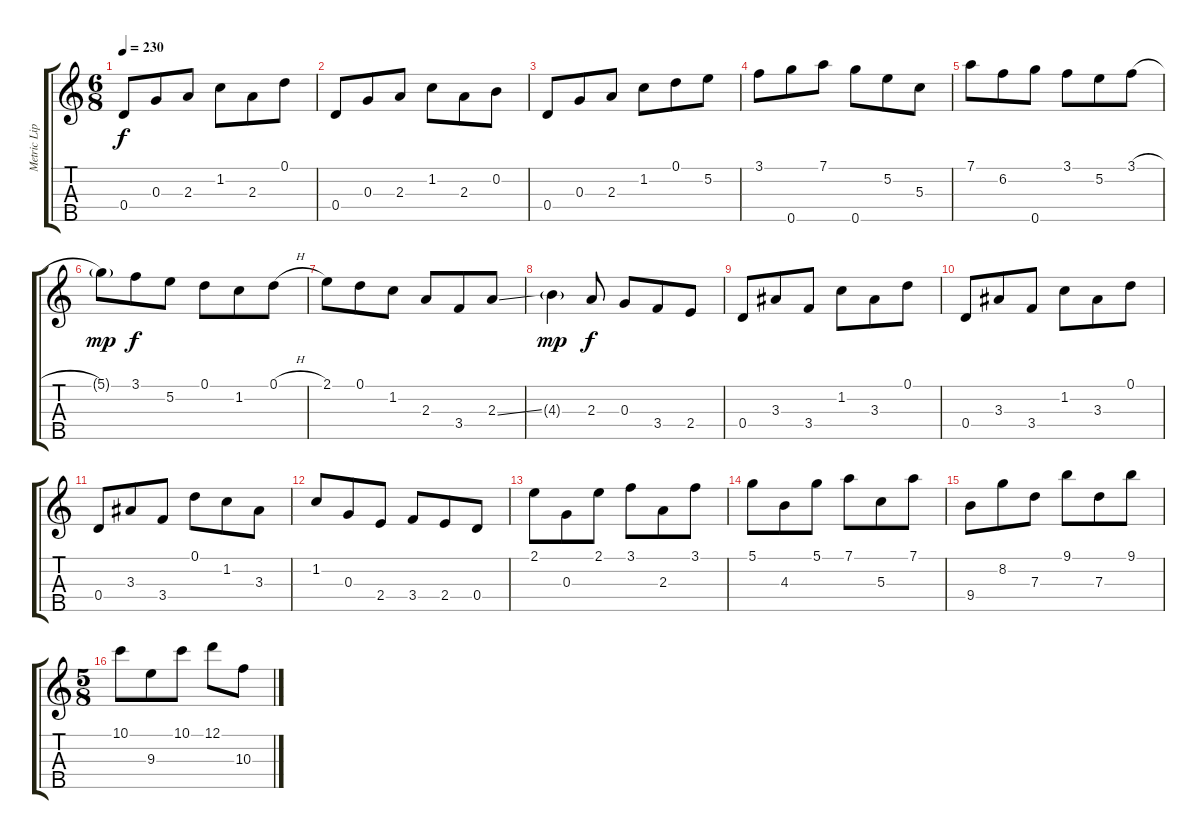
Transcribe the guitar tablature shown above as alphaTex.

\track ("Metric Lips" "Metric Lip") {instrument banjo}
\staff {score tabs}
\tuning (D4 B3 G3 D3 G4) {hide}
\displaytranspose 12
\ts (6 8)
\tempo 230
\clef g2
\ks c
0.4.8{dy f} 0.3.8 2.3.8 1.2.8 2.3.8 0.1.8 |
0.4.8 0.3.8 2.3.8 1.2.8 2.3.8 0.2.8 |
0.4.8 0.3.8 2.3.8 1.2.8 0.1.8 5.2.8 |
3.1.8 0.5.8 7.1.8 0.5.8 5.2.8 5.3.8 |
7.1.8 6.2.8 0.5.8 3.1.8 5.2.8 3.1{h}.8 |
5.1{g}.8{dy mp} 3.1.8{dy f} 5.2.8 0.1.8 1.2.8 0.1{h}.8 |
2.1.8 0.1.8 1.2.8 2.3.8 3.4.8 2.3{ss}.8 |
4.3{g}.4{dy mp} 2.3.8{dy f} 0.3.8 3.4.8 2.4.8 |
0.4.8 3.3.8 3.4.8 1.2.8 3.3.8 0.1.8 |
0.4.8 3.3.8 3.4.8 1.2.8 3.3.8 0.1.8 |
0.4.8 3.3.8 3.4.8 0.1.8 1.2.8 3.3.8 |
1.2.8 0.3.8 2.4.8 3.4.8 2.4.8 0.4.8 |
2.1.8 0.3.8 2.1.8 3.1.8 2.3.8 3.1.8 |
5.1.8 4.3.8 5.1.8 7.1.8 5.3.8 7.1.8 |
9.4.8 8.2.8 7.3.8 9.1.8 7.3.8 9.1.8 |
\ts (5 8)
10.1.8 9.3.8 10.1.8 12.1.8 10.3.8
